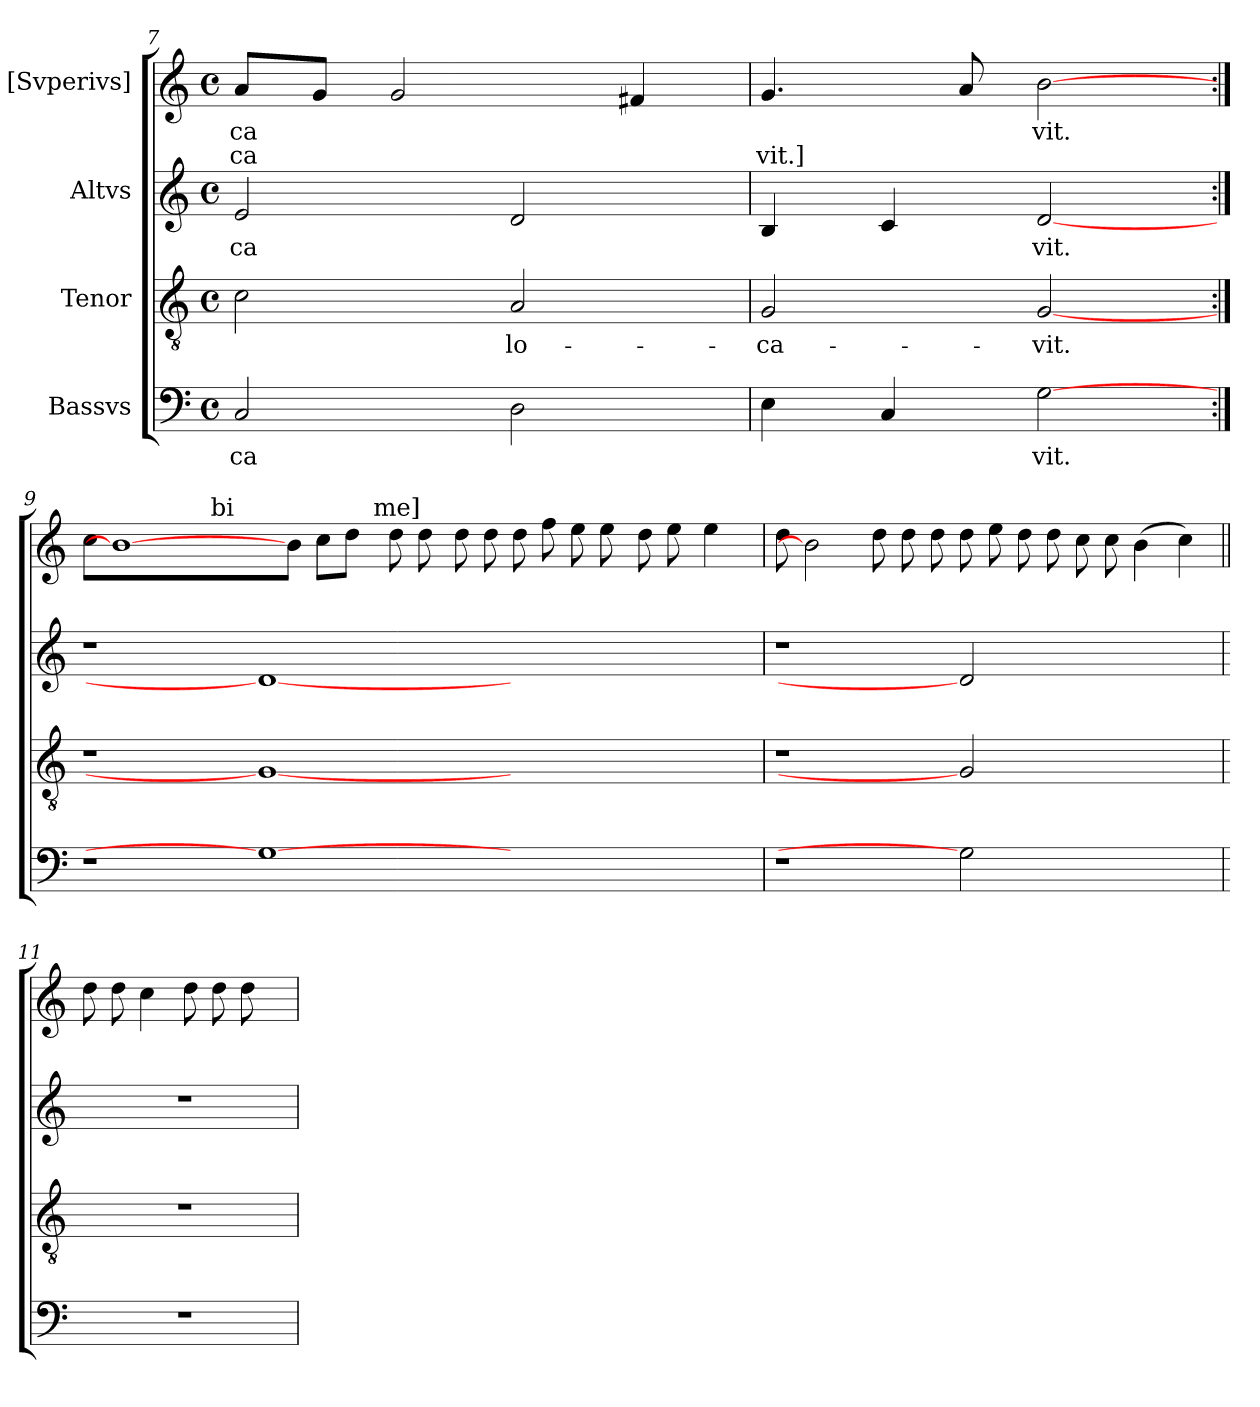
**kern	**text	**kern	**text	**kern	**text	**kern	**text	**text
*part4	*part4	*part3	*part3	*part2	*part2	*part1	*part1	*part1
*staff4	*staff4	*staff3	*staff3	*staff2	*staff2	*staff1	*staff1	*staff1
*I"Bassvs	*	*I"Tenor	*	*I"Altvs	*	*I"[Svperivs]	*	*
*clefF4	*	*clefGv2	*	*clefG2	*	*clefG2	*	*
*k[]	*	*k[]	*	*k[]	*	*k[]	*	*
*C:	*	*C:	*	*C:	*	*C:	*	*
*M4/4	*	*M4/4	*	*M4/4	*	*M4/4	*	*
*met(c)	*	*met(c)	*	*met(c)	*	*met(c)	*	*
=7	=7	=7	=7	=7	=7	=7	=7	=7
!	!LO:LY:b:cj	!	!LO:LY:b:cj	!	!LO:LY:b:cj	!	!LO:LY:b:cj	!LO:LY:b:cj
2C/	-ca-	2c\	--	2e/	-ca-	8a/L	-ca-	-ca-
!	!	!	!	!	!	!	!LO:LY:b:cj	!LO:LY:b:cj
.	.	.	.	.	.	8g/J	--	--
!	!	!	!	!	!	!	!LO:LY:b:cj	!LO:LY:b:cj
.	.	.	.	.	.	2g/	--	--
!	!LO:LY:b:cj	!	!LO:LY:b:cj	!	!LO:LY:b:cj	!	!	!
2D\	--	2A/	-lo-	2d/	--	.	.	.
!	!	!	!	!	!	!	!LO:LY:b:cj	!LO:LY:b:cj
.	.	.	.	.	.	4f#/	--	--
=8	=8	=8	=8	=8	=8	=8	=8	=8
!	!LO:LY:b:cj	!	!LO:LY:b:cj	!	!LO:LY:b:cj	!	!LO:LY:b:cj	!LO:LY:b:cj
4E\	--	2G/	-ca-	4B/	--	4.g/	-	vit.]
!	!LO:LY:b:cj	!	!	!	!LO:LY:b:cj	!	!	!
4C/	--	.	.	4c/	--	.	.	.
!	!	!	!	!	!	!	!LO:LY:b:cj	!LO:LY:b:cj
.	.	.	.	.	.	8a/	.	.
!	!LO:LY:b:cj	!	!LO:LY:b:cj	!	!LO:LY:b:cj	!	!LO:LY:b:cj	!LO:LY:b:cj
[2G	-vit.	[2G	-vit.	[2d	-vit.	[2b	vit.	.
!!LO:PB:g=z
=9:|!	=9:|!	=9:|!	=9:|!	=9:|!	=9:|!	=9:|!	=9:|!	=9:|!
!	!	!	!	!	!	!	!LO:LY:b:cj	!
*	*	*	*	*	*	*^	*	*
*	*	*	*	*	*	*	*^	*	*
1r	.	1r	.	1r	.	8cc\L	2ryy	1ryy	.	.
.	.	.	.	.	.	1b_	.	.	.	.
.	.	.	.	.	.	.	8..ryy	.	.	.
!	!	!	!	!	!	!	!LO:TX:a:t=bi	!	!	!
.	.	.	.	.	.	.	1ryy	.	.	.
1G_	.	1G_	.	1d_	.	.	.	4ryy	.	.
!	!	!	!	!	!	!	!	!	!LO:LY:b:cj	!
.	.	.	.	.	.	8b\J	.	.	.	.
!	!	!	!	!	!	!	!	!	!LO:LY:b:cj	!
.	.	.	.	.	.	8cc\L	.	8ryy	.	.
!	!	!	!	!	!	!	!	!	!LO:LY:b:cj	!
.	.	.	.	.	.	8dd\J	.	16ryy	.	.
.	.	.	.	.	.	.	.	64ryy	.	.
!	!	!	!	!	!	!	!	!LO:TX:a:t=me]	!	!
.	.	.	.	.	.	.	.	1ryy	.	.
!	!	!	!	!	!	!	!	!	!LO:LY:b:cj	!
.	.	.	.	.	.	8dd\	.	.	.	.
!	!	!	!	!	!	!	!	!	!LO:LY:b:cj	!
.	.	.	.	.	.	8dd\	.	.	.	.
.	.	.	.	.	.	.	1ryy	.	.	.
!	!	!	!	!	!	!	!	!	!LO:LY:b:cj	!
.	.	.	.	.	.	8dd\	.	.	.	.
!	!	!	!	!	!	!	!	!	!LO:LY:b:cj	!
.	.	.	.	.	.	8dd\	.	.	.	.
!	!	!	!	!	!	!	!	!	!LO:LY:b:cj	!
1ryy	.	1ryy	.	1ryy	.	8dd\	.	.	.	.
!	!	!	!	!	!	!	!	!	!LO:LY:b:cj	!
.	.	.	.	.	.	8ff\	.	.	.	.
!	!	!	!	!	!	!	!	!	!LO:LY:b:cj	!
.	.	.	.	.	.	8ee\	.	.	.	.
!	!	!	!	!	!	!	!	!	!LO:LY:b:cj	!
.	.	.	.	.	.	8ee\	.	.	.	.
.	.	.	.	.	.	.	.	2ryy	.	.
!	!	!	!	!	!	!	!	!	!LO:LY:b:cj	!
.	.	.	.	.	.	8dd\	.	.	.	.
!	!	!	!	!	!	!	!	!	!LO:LY:b:cj	!
.	.	.	.	.	.	8ee\	.	.	.	.
.	.	.	.	.	.	.	4ryy	.	.	.
!	!	!	!	!	!	!	!	!	!LO:LY:b:cj	!
.	.	.	.	.	.	4ee\	.	.	.	.
.	.	.	.	.	.	.	.	32.ryy	.	.
.	.	.	.	.	.	.	32ryy	.	.	.
=10	=10	=10	=10	=10	=10	=10	=10	=10	=10	=10
!	!	!	!	!	!	!	!	!	!LO:LY:b:cj	!
*	*	*	*	*	*	*v	*v	*v	*	*
1r	.	1r	.	1r	.	8dd\	.	.
.	.	.	.	.	.	2b]	.	.
!	!	!	!	!	!	!	!LO:LY:b:cj	!
.	.	.	.	.	.	8dd\	.	.
!	!	!	!	!	!	!	!LO:LY:b:cj	!
.	.	.	.	.	.	8dd\	.	.
!	!	!	!	!	!	!	!LO:LY:b:cj	!
.	.	.	.	.	.	8dd\	.	.
!	!	!	!	!	!	!	!LO:LY:b:cj	!
2G]	.	2G]	.	2d]	.	8dd\	.	.
!	!	!	!	!	!	!	!LO:LY:b:cj	!
.	.	.	.	.	.	8ee\	.	.
!	!	!	!	!	!	!	!LO:LY:b:cj	!
.	.	.	.	.	.	8dd\	.	.
!	!	!	!	!	!	!	!LO:LY:b:cj	!
.	.	.	.	.	.	8dd\	.	.
!	!	!	!	!	!	!	!LO:LY:b:cj	!
2.ryy	.	2.ryy	.	2.ryy	.	8cc\	.	.
!	!	!	!	!	!	!	!LO:LY:b:cj	!
.	.	.	.	.	.	8cc\	.	.
!	!	!	!	!	!	!	!LO:LY:b:cj	!
.	.	.	.	.	.	(>4b\	.	.
!	!	!	!	!	!	!	!LO:LY:b:cj	!
.	.	.	.	.	.	4cc\)	.	.
=11	=11||	=11	=11||	=11	=11||	=11||	=11||	=11||
!	!	!	!	!	!	!	!LO:LY:b:cj	!
1r	.	1r	.	1r	.	8dd\	.	.
!	!	!	!	!	!	!	!LO:LY:b:cj	!
.	.	.	.	.	.	8dd\	.	.
!	!	!	!	!	!	!	!LO:LY:b:cj	!
.	.	.	.	.	.	4cc\	.	.
!	!	!	!	!	!	!	!LO:LY:b:cj	!
.	.	.	.	.	.	8dd\	.	.
!	!	!	!	!	!	!	!LO:LY:b:cj	!
.	.	.	.	.	.	8dd\	.	.
!	!	!	!	!	!	!	!LO:LY:b:cj	!
.	.	.	.	.	.	8dd\	.	.
.	.	.	.	.	.	8ryy	.	.
=	=	=	=	=	=	=	=	=
*-	*-	*-	*-	*-	*-	*-	*-	*-
